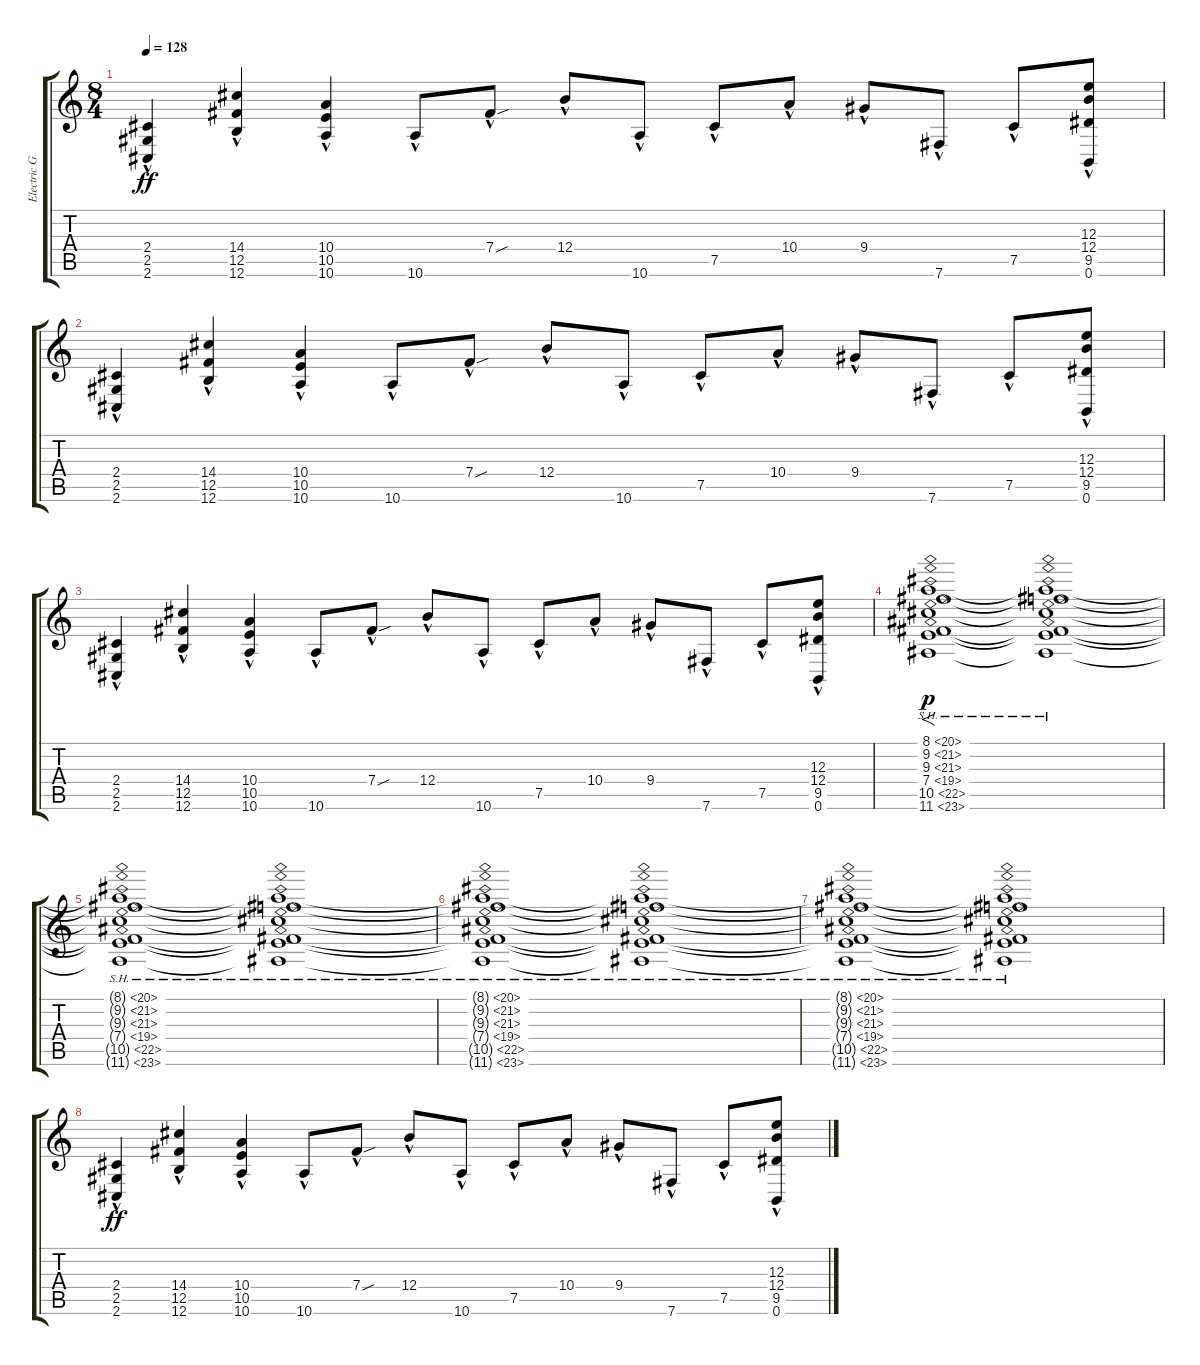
\track ("Electric Guitar" "Electric G") {instrument overdrivenguitar}
\staff {score tabs}
\tuning (Db4 Ab3 E3 B2 Gb2 B1) {hide}
\ts (8 4)
\tempo 128
\clef g2
\ks c
(2.4{hac} 2.5{hac} 2.6{hac}).4{dy ff} (14.4{hac} 12.5{hac} 12.6{hac}).4 (10.4{hac} 10.5{hac} 10.6{hac}).4 10.6{hac}.8 7.4{sou hac}.8 12.4{hac}.8 10.6{hac}.8 7.5{hac}.8 10.4{hac}.8 9.4{hac}.8 7.6{hac}.8 7.5{hac}.8 (12.3{hac} 12.4{hac} 9.5{hac} 0.6{hac}).8 |
(2.4{hac} 2.5{hac} 2.6{hac}).4 (14.4{hac} 12.5{hac} 12.6{hac}).4 (10.4{hac} 10.5{hac} 10.6{hac}).4 10.6{hac}.8 7.4{sou hac}.8 12.4{hac}.8 10.6{hac}.8 7.5{hac}.8 10.4{hac}.8 9.4{hac}.8 7.6{hac}.8 7.5{hac}.8 (12.3{hac} 12.4{hac} 9.5{hac} 0.6{hac}).8 |
(2.4{hac} 2.5{hac} 2.6{hac}).4 (14.4{hac} 12.5{hac} 12.6{hac}).4 (10.4{hac} 10.5{hac} 10.6{hac}).4 10.6{hac}.8 7.4{sou hac}.8 12.4{hac}.8 10.6{hac}.8 7.5{hac}.8 10.4{hac}.8 9.4{hac}.8 7.6{hac}.8 7.5{hac}.8 (12.3{hac} 12.4{hac} 9.5{hac} 0.6{hac}).8 |
(8.1{sh 12} 9.2{sh 12} 9.3{sh 12} 7.4{sh 12} 10.5{sh 12} 11.6{sh 12}).1{f dy p} (8.1{sh 12 t} 9.2{sh 12 t} 9.3{sh 12 t} 7.4{sh 12 t} 10.5{sh 12 t} 11.6{sh 12 t}).1 |
(8.1{sh 12 t} 9.2{sh 12 t} 9.3{sh 12 t} 7.4{sh 12 t} 10.5{sh 12 t} 11.6{sh 12 t}).1 (8.1{sh 12 t} 9.2{sh 12 t} 9.3{sh 12 t} 7.4{sh 12 t} 10.5{sh 12 t} 11.6{sh 12 t}).1 |
(8.1{sh 12 t} 9.2{sh 12 t} 9.3{sh 12 t} 7.4{sh 12 t} 10.5{sh 12 t} 11.6{sh 12 t}).1 (8.1{sh 12 t} 9.2{sh 12 t} 9.3{sh 12 t} 7.4{sh 12 t} 10.5{sh 12 t} 11.6{sh 12 t}).1 |
(8.1{sh 12 t} 9.2{sh 12 t} 9.3{sh 12 t} 7.4{sh 12 t} 10.5{sh 12 t} 11.6{sh 12 t}).1 (8.1{sh 12 t} 9.2{sh 12 t} 9.3{sh 12 t} 7.4{sh 12 t} 10.5{sh 12 t} 11.6{sh 12 t}).1 |
(2.4{hac} 2.5{hac} 2.6{hac}).4{dy ff} (14.4{hac} 12.5{hac} 12.6{hac}).4 (10.4{hac} 10.5{hac} 10.6{hac}).4 10.6{hac}.8 7.4{sou hac}.8 12.4{hac}.8 10.6{hac}.8 7.5{hac}.8 10.4{hac}.8 9.4{hac}.8 7.6{hac}.8 7.5{hac}.8 (12.3{hac} 12.4{hac} 9.5{hac} 0.6{hac}).8
